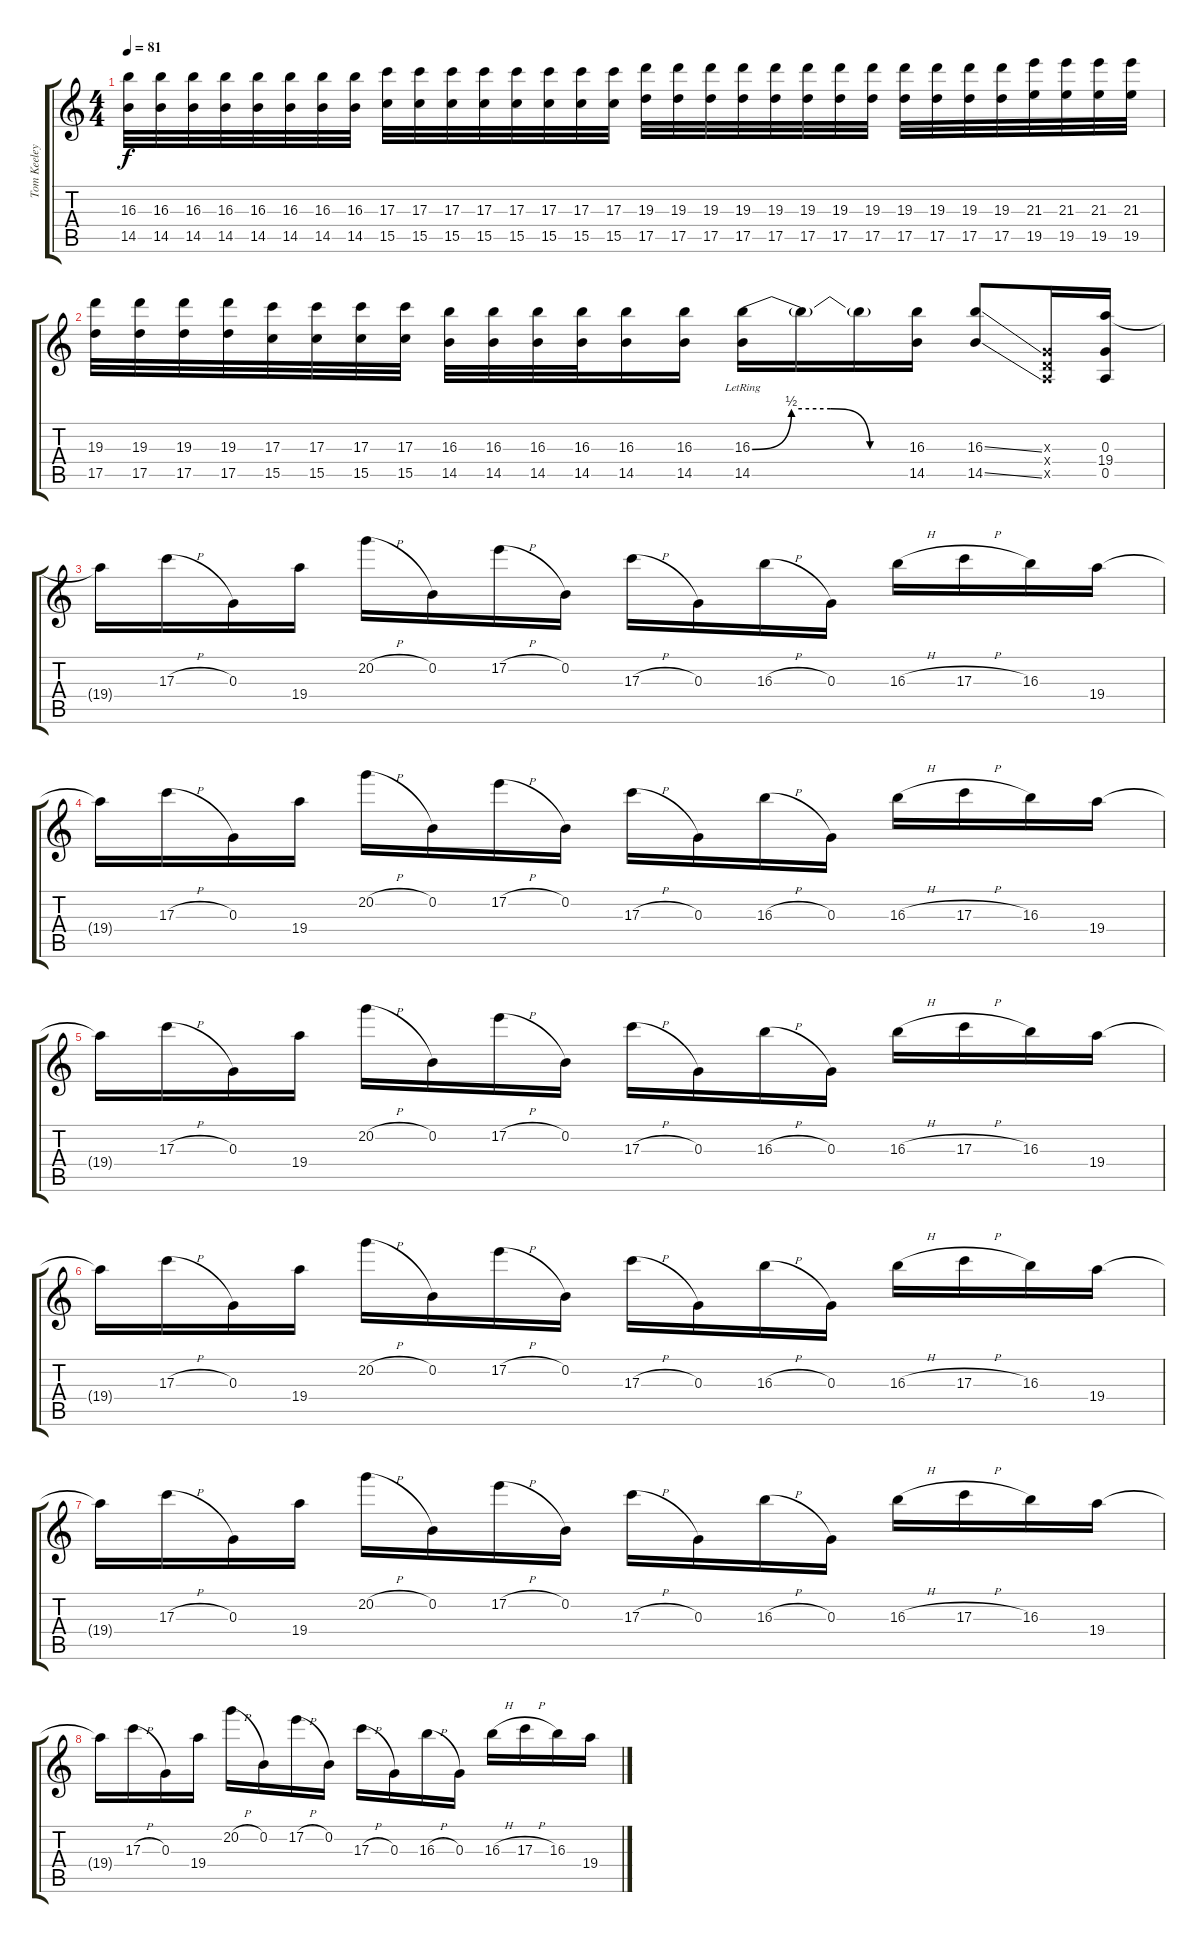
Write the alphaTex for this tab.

\track ("Tom Keeley" "Tom Keeley") {instrument electricguitarclean}
\staff {score tabs}
\tuning (E4 B3 G3 D3 A2 D2) {hide}
\ts (4 4)
\tempo 81
\clef g2
\ks c
(16.3 14.5).32{dy f} (16.3 14.5).32 (16.3 14.5).32 (16.3 14.5).32 (16.3 14.5).32 (16.3 14.5).32 (16.3 14.5).32 (16.3 14.5).32 (17.3 15.5).32 (17.3 15.5).32 (17.3 15.5).32 (17.3 15.5).32 (17.3 15.5).32 (17.3 15.5).32 (17.3 15.5).32 (17.3 15.5).32 (19.3 17.5).32 (19.3 17.5).32 (19.3 17.5).32 (19.3 17.5).32 (19.3 17.5).32 (19.3 17.5).32 (19.3 17.5).32 (19.3 17.5).32 (19.3 17.5).32 (19.3 17.5).32 (19.3 17.5).32 (19.3 17.5).32 (21.3 19.5).32 (21.3 19.5).32 (21.3 19.5).32 (21.3 19.5).32 |
(19.3 17.5).32 (19.3 17.5).32 (19.3 17.5).32 (19.3 17.5).32 (17.3 15.5).32 (17.3 15.5).32 (17.3 15.5).32 (17.3 15.5).32 (16.3 14.5).32 (16.3 14.5).32 (16.3 14.5).32 (16.3 14.5).32 (16.3 14.5).16 (16.3 14.5).16 (16.3{be (custom 0 0 15 2 30 2 45 0 60 0)} 14.5{lr}).16 16.3{t}.16 16.3{t}.16 (16.3 14.5).16 (16.3{ss} 14.5{ss}).8 (0.3{x} 0.4{x} 0.5{x}).16 (0.3 19.4 0.5).16{instrument distortionguitar} |
19.4{t}.16 17.3{h}.16 0.3.16 19.4.16 20.2{h}.16 0.2.16 17.2{h}.16 0.2.16 17.3{h}.16 0.3.16 16.3{h}.16 0.3.16 16.3{h}.16 17.3{h}.16 16.3.16 19.4.16 |
19.4{t}.16 17.3{h}.16 0.3.16 19.4.16 20.2{h}.16 0.2.16 17.2{h}.16 0.2.16 17.3{h}.16 0.3.16 16.3{h}.16 0.3.16 16.3{h}.16 17.3{h}.16 16.3.16 19.4.16 |
19.4{t}.16 17.3{h}.16 0.3.16 19.4.16 20.2{h}.16 0.2.16 17.2{h}.16 0.2.16 17.3{h}.16 0.3.16 16.3{h}.16 0.3.16 16.3{h}.16 17.3{h}.16 16.3.16 19.4.16 |
19.4{t}.16 17.3{h}.16 0.3.16 19.4.16 20.2{h}.16 0.2.16 17.2{h}.16 0.2.16 17.3{h}.16 0.3.16 16.3{h}.16 0.3.16 16.3{h}.16 17.3{h}.16 16.3.16 19.4.16 |
19.4{t}.16 17.3{h}.16 0.3.16 19.4.16 20.2{h}.16 0.2.16 17.2{h}.16 0.2.16 17.3{h}.16 0.3.16 16.3{h}.16 0.3.16 16.3{h}.16 17.3{h}.16 16.3.16 19.4.16 |
19.4{t}.16 17.3{h}.16 0.3.16 19.4.16 20.2{h}.16 0.2.16 17.2{h}.16 0.2.16 17.3{h}.16 0.3.16 16.3{h}.16 0.3.16 16.3{h}.16 17.3{h}.16 16.3.16 19.4.16
